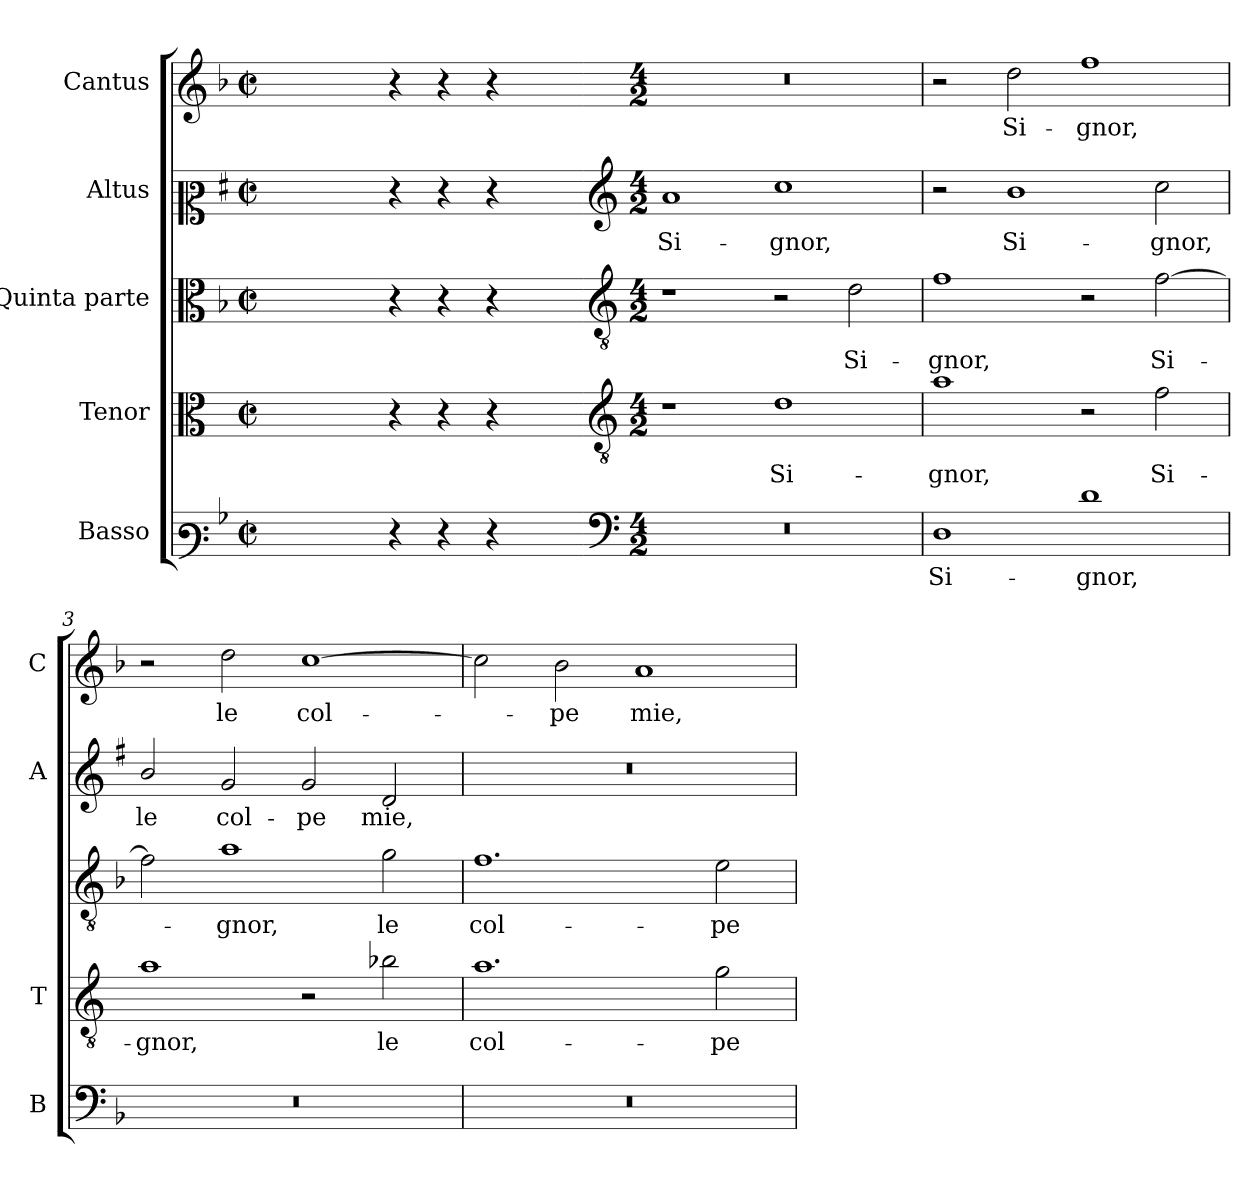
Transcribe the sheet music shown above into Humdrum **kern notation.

**kern	**text	**kern	**text	**kern	**text	**kern	**text	**kern	**text
*part5	*part5	*part4	*part4	*part3	*part3	*part2	*part2	*part1	*part1
*staff5	*staff5	*staff4	*staff4	*staff3	*staff3	*staff2	*staff2	*staff1	*staff1
*I"Basso	*	*I"Tenor	*	*I"Quinta parte	*	*I"Altus	*	*I"Cantus	*
*I'B	*	*I'T	*	*	*	*I'A	*	*I'C	*
*clefF3	*	*clefC3	*	*clefC3	*	*clefC2	*	*clefG2	*
*	*	*ITrd4c7	*	*	*	*ITrd1c2	*	*	*
*k[b-]	*	*k[b-]	*	*k[b-]	*	*k[b-]	*	*k[b-]	*
*F:	*	*F:	*	*F:	*	*F:	*	*F:	*
*M2/2	*	*M2/2	*	*M2/2	*	*M2/2	*	*M2/2	*
*met(c|)	*	*met(c|)	*	*met(c|)	*	*met(c|)	*	*met(c|)	*
=	=	=	=	=	=	=	=	=	=
1ryy	.	1ryy	.	1ryy	.	1ryy	.	1ryy	.
=1X-	=1X-	=1X-	=1X-	=1X-	=1X-	=1X-	=1X-	=1X-	=1X-
4r	.	4r	.	4r	.	4r	.	4r	.
4r	.	4r	.	4r	.	4r	.	4r	.
4r	.	4r	.	4r	.	4r	.	4r	.
4ryy	.	4ryy	.	4ryy	.	4ryy	.	4ryy	.
=1-	=1-	=1-	=1-	=1-	=1-	=1-	=1-	=1-	=1-
*clefF4	*	*clefGv2	*	*clefGv2	*	*clefG2	*	*	*
*M4/2	*	*M4/2	*	*M4/2	*	*M4/2	*	*M4/2	*
!	!	!	!	!	!	!	!LO:LY:b	!	!
0r	.	1r	.	1r	.	1g	Si-	0r	.
!	!	!	!LO:LY:b	!	!	!	!LO:LY:b	!	!
.	.	1G	Si-	2r	.	1b-	-gnor,	.	.
!	!	!	!	!	!LO:LY:b	!	!	!	!
.	.	.	.	2d\	Si-	.	.	.	.
=2	=2	=2	=2	=2	=2	=2	=2	=2	=2
!	!LO:LY:b	!	!LO:LY:b	!	!LO:LY:b	!	!	!	!
1D	Si-	1d	-gnor,	1f	-gnor,	2r	.	2r	.
!	!	!	!	!	!	!	!LO:LY:b	!	!LO:LY:b
.	.	.	.	.	.	1a	Si-	2dd\	Si-
!	!LO:LY:b	!	!	!	!	!	!	!	!LO:LY:b
1d	-gnor,	2r	.	2r	.	.	.	1ff	-gnor,
!	!	!	!LO:LY:b	!	!LO:LY:b	!	!LO:LY:b	!	!
.	.	2B-\	Si-	[2f\	Si-	2b-\	-gnor,	.	.
=3	=3	=3	=3	=3	=3	=3	=3	=3	=3
!	!	!	!LO:LY:b	!	!	!	!LO:LY:b	!	!
0r	.	1d	-gnor,	2f\]	.	2a/	le	2r	.
!	!	!	!	!	!LO:LY:b	!	!LO:LY:b	!	!LO:LY:b
.	.	.	.	1a	-gnor,	2f/	col-	2dd\	le
!	!	!	!	!	!	!	!LO:LY:b	!	!LO:LY:b
.	.	2r	.	.	.	2f/	-pe	[1cc	col-
!	!	!	!LO:LY:b	!	!LO:LY:b	!	!LO:LY:b	!	!
.	.	2e-X\	le	2g\	le	2c/	mie,	.	.
=4	=4	=4	=4	=4	=4	=4	=4	=4	=4
!	!	!	!LO:LY:b	!	!LO:LY:b	!	!	!	!
0r	.	1.d	col-	1.f	col-	0r	.	2cc\]	.
!	!	!	!	!	!	!	!	!	!LO:LY:b
.	.	.	.	.	.	.	.	2b-\	-pe
!	!	!	!	!	!	!	!	!	!LO:LY:b
.	.	.	.	.	.	.	.	1a	mie,
!	!	!	!LO:LY:b	!	!LO:LY:b	!	!	!	!
.	.	2c\	-pe	2e\	-pe	.	.	.	.
=	=	=	=	=	=	=	=	=	=
*-	*-	*-	*-	*-	*-	*-	*-	*-	*-
